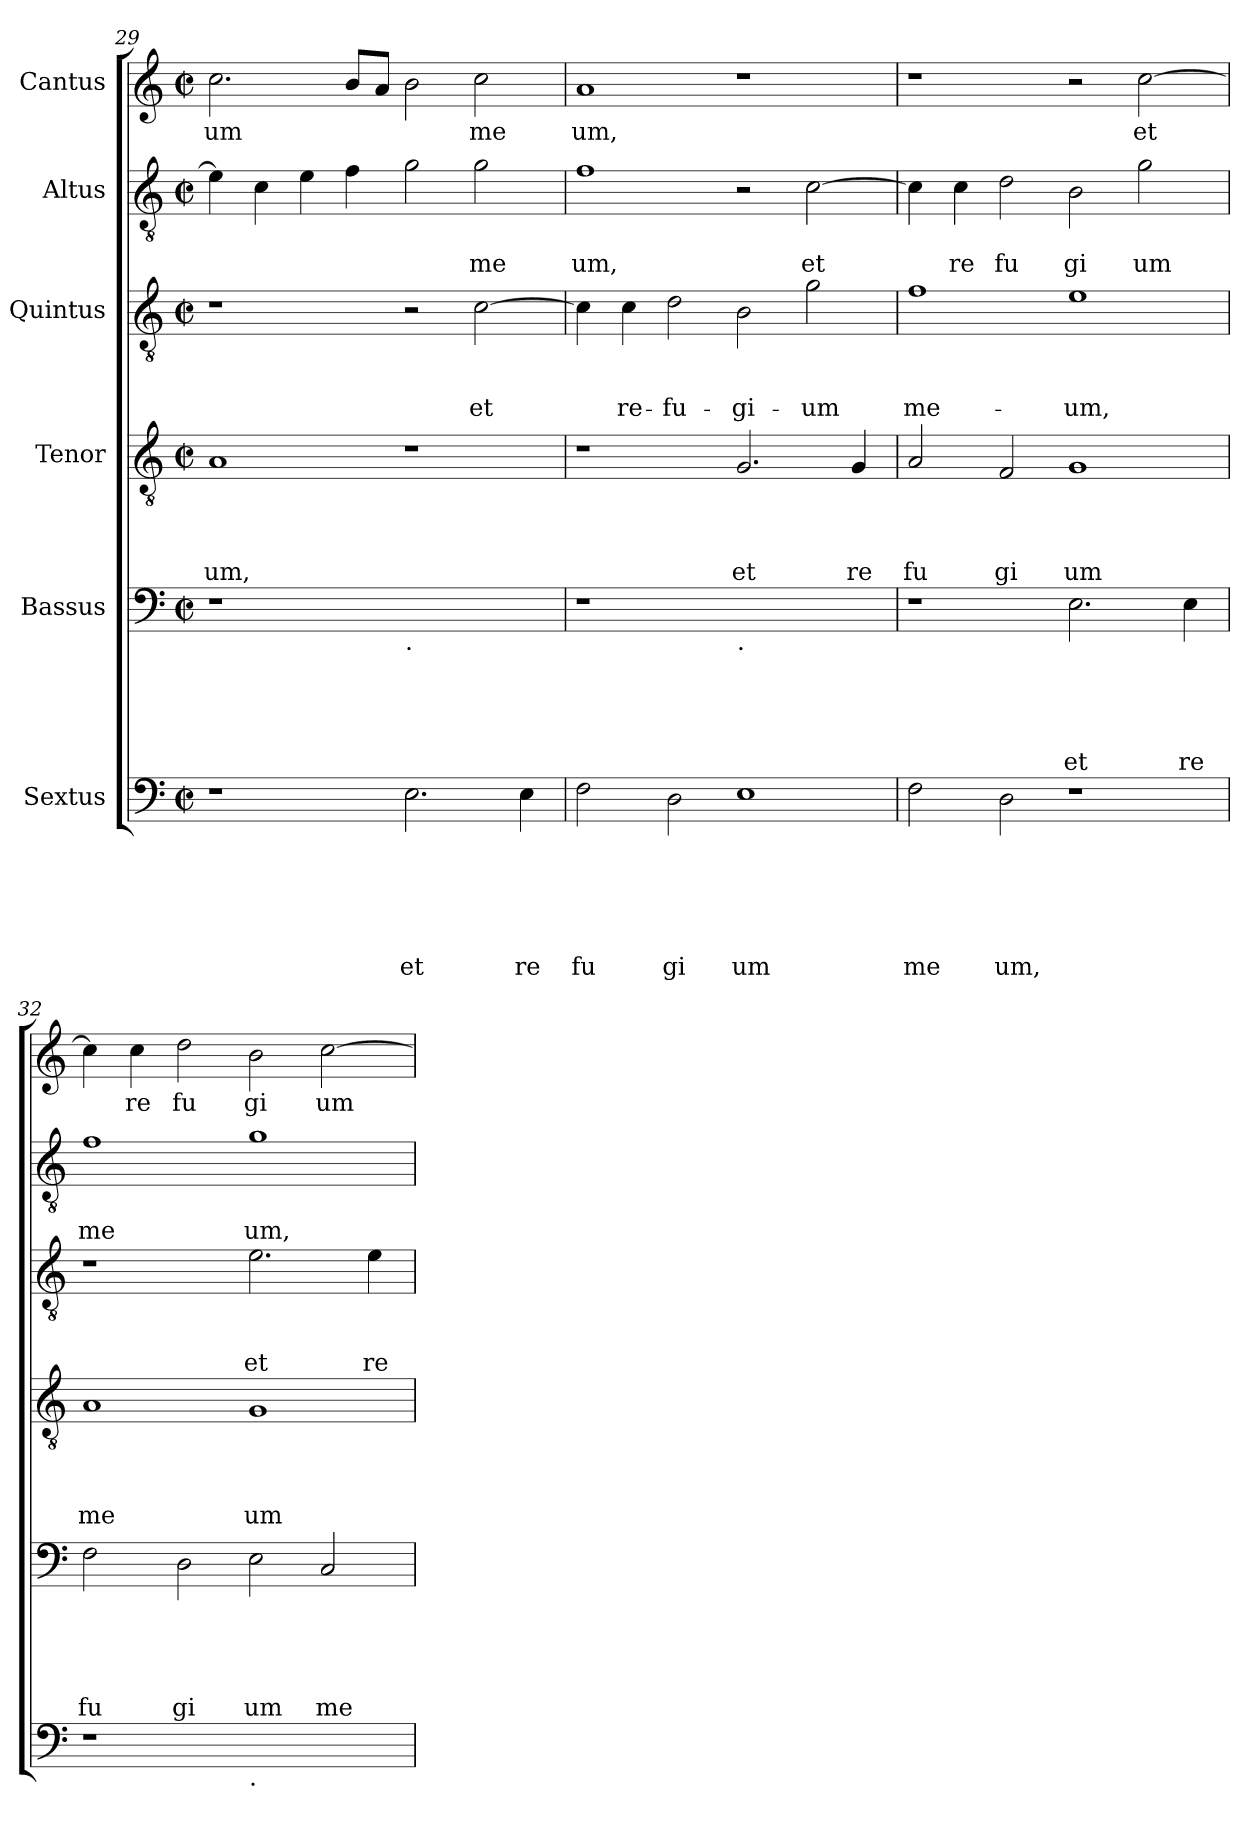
**kern	**text	**text	**text	**text	**text	**text	**kern	**text	**text	**text	**text	**text	**kern	**text	**text	**text	**text	**kern	**text	**text	**text	**kern	**text	**text	**kern	**text
*part6	*part6	*part6	*part6	*part6	*part6	*part6	*part5	*part5	*part5	*part5	*part5	*part5	*part4	*part4	*part4	*part4	*part4	*part3	*part3	*part3	*part3	*part2	*part2	*part2	*part1	*part1
*staff6	*staff6	*staff6	*staff6	*staff6	*staff6	*staff6	*staff5	*staff5	*staff5	*staff5	*staff5	*staff5	*staff4	*staff4	*staff4	*staff4	*staff4	*staff3	*staff3	*staff3	*staff3	*staff2	*staff2	*staff2	*staff1	*staff1
*I"Sextus	*	*	*	*	*	*	*I"Bassus	*	*	*	*	*	*I"Tenor	*	*	*	*	*I"Quintus	*	*	*	*I"Altus	*	*	*I"Cantus	*
*clefF4	*	*	*	*	*	*	*clefF4	*	*	*	*	*	*clefGv2	*	*	*	*	*clefGv2	*	*	*	*clefGv2	*	*	*clefG2	*
*k[]	*	*	*	*	*	*	*k[]	*	*	*	*	*	*k[]	*	*	*	*	*k[]	*	*	*	*k[]	*	*	*k[]	*
*C:	*	*	*	*	*	*	*C:	*	*	*	*	*	*C:	*	*	*	*	*C:	*	*	*	*C:	*	*	*C:	*
*M2/2	*	*	*	*	*	*	*M2/2	*	*	*	*	*	*M2/2	*	*	*	*	*M2/2	*	*	*	*M2/2	*	*	*M2/2	*
*met(c|)	*	*	*	*	*	*	*met(c|)	*	*	*	*	*	*met(c|)	*	*	*	*	*met(c|)	*	*	*	*met(c|)	*	*	*met(c|)	*
=29	=29	=29	=29	=29	=29	=29	=29	=29	=29	=29	=29	=29	=29	=29	=29	=29	=29	=29	=29	=29	=29	=29	=29	=29	=29	=29
!	!	!	!	!	!	!	!	!	!	!	!	!	!	!	!	!	!LO:LY:b	!	!	!	!	!	!	!	!	!LO:LY:b
1r	.	.	.	.	.	.	1r	.	.	.	.	.	1A	.	.	.	um,	1r	.	.	.	4e\]	.	.	2.cc\	um
.	.	.	.	.	.	.	.	.	.	.	.	.	.	.	.	.	.	.	.	.	.	4c\	.	.	.	.
.	.	.	.	.	.	.	.	.	.	.	.	.	.	.	.	.	.	.	.	.	.	4e\	.	.	.	.
.	.	.	.	.	.	.	.	.	.	.	.	.	.	.	.	.	.	.	.	.	.	4f\	.	.	8b/L	.
.	.	.	.	.	.	.	.	.	.	.	.	.	.	.	.	.	.	.	.	.	.	.	.	.	8a/J	.
!	!	!	!	!	!	!	!LO:TX:b:t=.	!	!	!	!	!	!	!	!	!	!	!	!	!	!	!	!	!	!	!
!	!	!	!	!	!	!LO:LY:b	!	!	!	!	!	!	!	!	!	!	!	!	!	!	!	!	!	!	!	!
2.E\	.	.	.	.	.	et	1ryy	.	.	.	.	.	1r	.	.	.	.	2r	.	.	.	2g\	.	.	2b\	.
!	!	!	!	!	!	!	!	!	!	!	!	!	!	!	!	!	!	!	!	!	!LO:LY:b	!	!	!LO:LY:b	!	!LO:LY:b
.	.	.	.	.	.	.	.	.	.	.	.	.	.	.	.	.	.	[>2c\	.	.	et	2g\	.	me	2cc\	me
!	!	!	!	!	!	!LO:LY:b	!	!	!	!	!	!	!	!	!	!	!	!	!	!	!	!	!	!	!	!
4E\	.	.	.	.	.	re	.	.	.	.	.	.	.	.	.	.	.	.	.	.	.	.	.	.	.	.
=30	=30	=30	=30	=30	=30	=30	=30	=30	=30	=30	=30	=30	=30	=30	=30	=30	=30	=30	=30	=30	=30	=30	=30	=30	=30	=30
!	!	!	!	!	!	!LO:LY:b	!	!	!	!	!	!	!	!	!	!	!	!	!	!	!	!	!	!LO:LY:b	!	!LO:LY:b
2F\	.	.	.	.	.	fu	1r	.	.	.	.	.	1r	.	.	.	.	4c\]	.	.	.	1f	.	um,	1a	um,
!	!	!	!	!	!	!	!	!	!	!	!	!	!	!	!	!	!	!	!	!	!LO:LY:b	!	!	!	!	!
.	.	.	.	.	.	.	.	.	.	.	.	.	.	.	.	.	.	4c\	.	.	re-	.	.	.	.	.
!	!	!	!	!	!	!LO:LY:b	!	!	!	!	!	!	!	!	!	!	!	!	!	!	!LO:LY:b	!	!	!	!	!
2D\	.	.	.	.	.	gi	.	.	.	.	.	.	.	.	.	.	.	2d\	.	.	-fu-	.	.	.	.	.
!	!	!	!	!	!	!	!LO:TX:b:t=.	!	!	!	!	!	!	!	!	!	!	!	!	!	!	!	!	!	!	!
!	!	!	!	!	!	!LO:LY:b	!	!	!	!	!	!	!	!	!	!	!LO:LY:b	!	!	!	!LO:LY:b	!	!	!	!	!
1E	.	.	.	.	.	um	1ryy	.	.	.	.	.	2.G/	.	.	.	et	2B\	.	.	-gi-	2r	.	.	1r	.
!	!	!	!	!	!	!	!	!	!	!	!	!	!	!	!	!	!	!	!	!	!LO:LY:b	!	!	!LO:LY:b	!	!
.	.	.	.	.	.	.	.	.	.	.	.	.	.	.	.	.	.	2g\	.	.	-um	[>2c\	.	et	.	.
!	!	!	!	!	!	!	!	!	!	!	!	!	!	!	!	!	!LO:LY:b	!	!	!	!	!	!	!	!	!
.	.	.	.	.	.	.	.	.	.	.	.	.	4G/	.	.	.	re	.	.	.	.	.	.	.	.	.
=31	=31	=31	=31	=31	=31	=31	=31	=31	=31	=31	=31	=31	=31	=31	=31	=31	=31	=31	=31	=31	=31	=31	=31	=31	=31	=31
!	!	!	!	!	!	!LO:LY:b	!	!	!	!	!	!	!	!	!	!	!LO:LY:b	!	!	!	!LO:LY:b	!	!	!	!	!
2F\	.	.	.	.	.	me	1r	.	.	.	.	.	2A/	.	.	.	fu	1f	.	.	me-	4c\]	.	.	1r	.
!	!	!	!	!	!	!	!	!	!	!	!	!	!	!	!	!	!	!	!	!	!	!	!	!LO:LY:b	!	!
.	.	.	.	.	.	.	.	.	.	.	.	.	.	.	.	.	.	.	.	.	.	4c\	.	re	.	.
!	!	!	!	!	!	!LO:LY:b	!	!	!	!	!	!	!	!	!	!	!LO:LY:b	!	!	!	!	!	!	!LO:LY:b	!	!
2D\	.	.	.	.	.	um,	.	.	.	.	.	.	2F/	.	.	.	gi	.	.	.	.	2d\	.	fu	.	.
!	!	!	!	!	!	!	!	!	!	!	!	!LO:LY:b	!	!	!	!	!LO:LY:b	!	!	!	!LO:LY:b	!	!	!LO:LY:b	!	!
1r	.	.	.	.	.	.	2.E\	.	.	.	.	et	1G	.	.	.	um	1e	.	.	-um,	2B\	.	gi	2r	.
!	!	!	!	!	!	!	!	!	!	!	!	!	!	!	!	!	!	!	!	!	!	!	!	!LO:LY:b	!	!LO:LY:b
.	.	.	.	.	.	.	.	.	.	.	.	.	.	.	.	.	.	.	.	.	.	2g\	.	um	[>2cc\	et
!	!	!	!	!	!	!	!	!	!	!	!	!LO:LY:b	!	!	!	!	!	!	!	!	!	!	!	!	!	!
.	.	.	.	.	.	.	4E\	.	.	.	.	re	.	.	.	.	.	.	.	.	.	.	.	.	.	.
=32	=32	=32	=32	=32	=32	=32	=32	=32	=32	=32	=32	=32	=32	=32	=32	=32	=32	=32	=32	=32	=32	=32	=32	=32	=32	=32
!	!	!	!	!	!	!	!	!	!	!	!	!LO:LY:b	!	!	!	!	!LO:LY:b	!	!	!	!	!	!	!LO:LY:b	!	!
1r	.	.	.	.	.	.	2F\	.	.	.	.	fu	1A	.	.	.	me	1r	.	.	.	1f	.	me	4cc\]	.
!	!	!	!	!	!	!	!	!	!	!	!	!	!	!	!	!	!	!	!	!	!	!	!	!	!	!LO:LY:b
.	.	.	.	.	.	.	.	.	.	.	.	.	.	.	.	.	.	.	.	.	.	.	.	.	4cc\	re
!	!	!	!	!	!	!	!	!	!	!	!	!LO:LY:b	!	!	!	!	!	!	!	!	!	!	!	!	!	!LO:LY:b
.	.	.	.	.	.	.	2D\	.	.	.	.	gi	.	.	.	.	.	.	.	.	.	.	.	.	2dd\	fu
!LO:TX:b:t=.	!	!	!	!	!	!	!	!	!	!	!	!	!	!	!	!	!	!	!	!	!	!	!	!	!	!
!	!	!	!	!	!	!	!	!	!	!	!	!LO:LY:b	!	!	!	!	!LO:LY:b	!	!	!	!LO:LY:b	!	!	!LO:LY:b	!	!LO:LY:b
1ryy	.	.	.	.	.	.	2E\	.	.	.	.	um	1G	.	.	.	um	2.e\	.	.	et	1g	.	um,	2b\	gi
!	!	!	!	!	!	!	!	!	!	!	!	!LO:LY:b	!	!	!	!	!	!	!	!	!	!	!	!	!	!LO:LY:b
.	.	.	.	.	.	.	2C/	.	.	.	.	me	.	.	.	.	.	.	.	.	.	.	.	.	[>2cc\	um
!	!	!	!	!	!	!	!	!	!	!	!	!	!	!	!	!	!	!	!	!	!LO:LY:b	!	!	!	!	!
.	.	.	.	.	.	.	.	.	.	.	.	.	.	.	.	.	.	4e\	.	.	re-	.	.	.	.	.
=	=	=	=	=	=	=	=	=	=	=	=	=	=	=	=	=	=	=	=	=	=	=	=	=	=	=
*-	*-	*-	*-	*-	*-	*-	*-	*-	*-	*-	*-	*-	*-	*-	*-	*-	*-	*-	*-	*-	*-	*-	*-	*-	*-	*-
